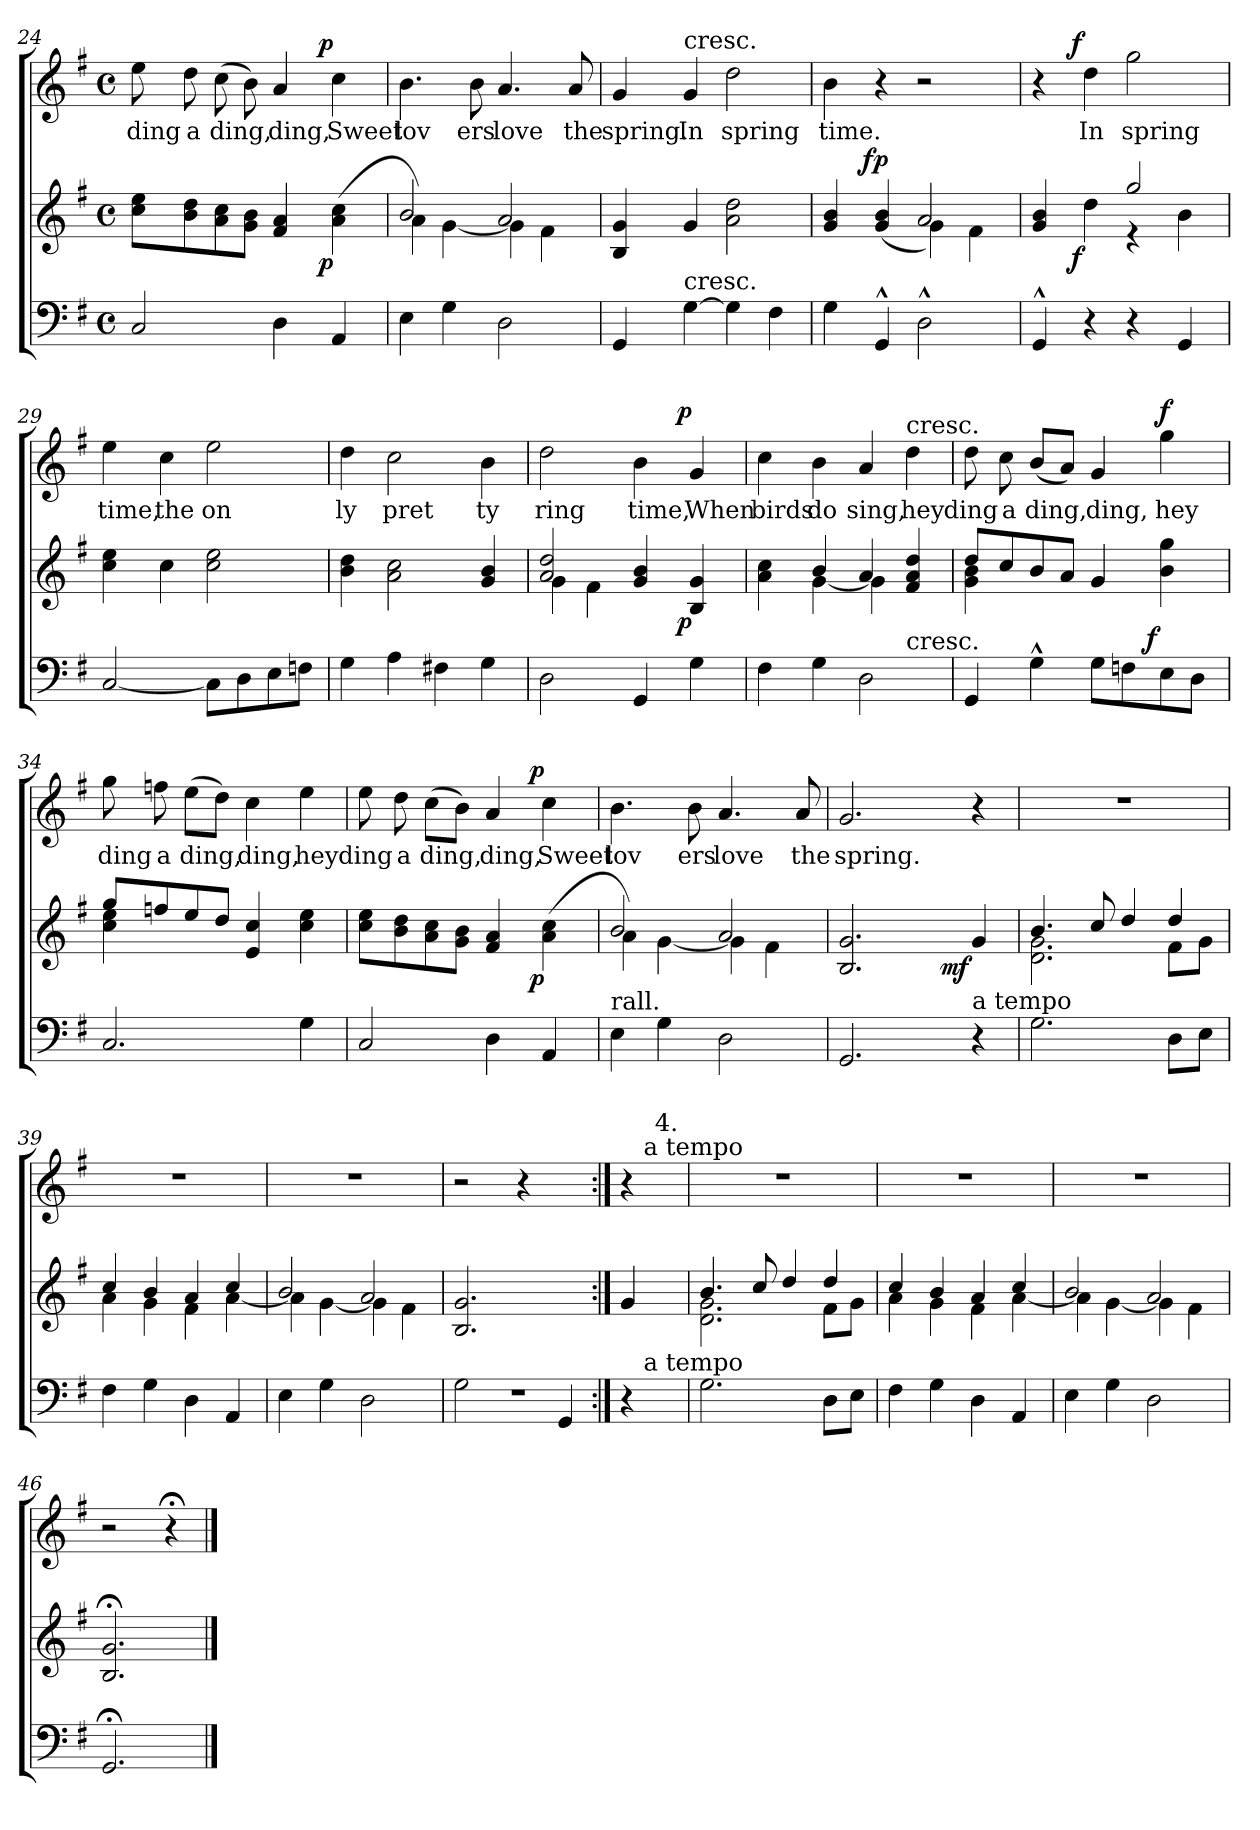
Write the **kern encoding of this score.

**kern	**kern	**dynam	**kern	**text	**dynam
*part2	*part2	*part2	*part1	*part1	*part1
*staff3	*staff2	*staff2/3	*staff1	*staff1	*staff1
*clefF4	*clefG2	*	*clefG2	*	*
*k[f#]	*k[f#]	*	*k[f#]	*	*
*G:	*G:	*	*G:	*	*
*M4/4	*M4/4	*	*M4/4	*	*
*met(c)	*met(c)	*	*met(c)	*	*
=24	=24	=24	=24	=24	=24
!	!	!	!	!LO:LY:b	!
*	*^	*	*^	*	*
2C/	8cc\ 8ee\L	2ryy	.	8ee\	2ryy	ding	.
!	!	!	!	!	!	!LO:LY:b	!
.	8b\ 8dd\	.	.	8dd\	.	a	.
!	!	!	!	!	!	!LO:LY:b	!
.	8a\ 8cc\	.	.	(>8cc\	.	ding,	.
.	8g\ 8b\J	.	.	8b\)	.	.	.
!	!	!	!	!	!	!LO:LY:b	!
4D\	4f#/ 4a/	8..ryy	.	4a/	8..ryy	ding,	.
!	!	!	!LO:DY:b	!	!	!	!LO:DY:a
.	.	4ryy	p	.	4ryy	.	p
!	!	!	!	!	!	!LO:LY:b	!
4AA/	(4a\ 4cc\	.	.	4cc\	.	Sweet	.
.	.	32ryy	.	.	32ryy	.	.
!!LO:LB:g=z
=25	=25	=25	=25	=25	=25	=25	=25
!	!	!	!	!	!	!LO:LY:b	!
*	*	*	*	*v	*v	*	*
4E\	2b/	4a\)	.	4.b\	lov	.
4G\	.	[<4g\	.	.	.	.
!	!	!	!	!	!LO:LY:b	!
.	.	.	.	8b\	ers	.
!	!	!	!	!	!LO:LY:b	!
2D\	2a/	4g\]	.	4.a/	love	.
.	.	4f#\	.	.	.	.
!	!	!	!	!	!LO:LY:b	!
.	.	.	.	8a/	the	.
*	*v	*v	*	*	*	*
=26	=26	=26	=26	=26	=26
!	!	!	!	!LO:LY:b	!
4GG/	4B/ 4g/	.	4g/	spring.	.
!	!	!	!LO:TX:a:t=cresc.	!	!
!LO:TX:a:t=cresc.	!	!	!	!	!
!	!	!	!	!LO:LY:b	!
[>4G\	4g/	.	4g/	In	.
!	!	!	!	!LO:LY:b	!
4G\]	2a\ 2dd\	.	2dd\	spring	.
4F#\	.	.	.	.	.
=27	=27	=27	=27	=27	=27
*	*^	*	*	*	*
!	!	!	!	!	!LO:LY:b	!
*^	*	*^	*	*	*	*
4G\	8..ryy	4g/ 4b/	2ryy	8..ryy	.	4b\	time.	.
!	!	!	!	!	!LO:DY:b=2	!	!	!
!	!	!	!	!	!LO:DY:n=1:a	!	!	!
.	2ryy	.	.	2ryy	f p	.	.	.
4GG^^</	.	(<4g/ 4b/	.	.	.	4r	.	.
2D^^>\	.	2a/	4g\)	.	.	2r	.	.
.	4ryy	.	.	4ryy	.	.	.	.
.	.	.	4f#\	.	.	.	.	.
.	32ryy	.	.	32ryy	.	.	.	.
*v	*v	*	*	*	*	*	*	*
=28	=28	=28	=28	=28	=28	=28	=28
*	*	*	*	*	*^	*	*
4GG^^</	4g/ 4b/	4ryy	8..ryy	.	4r	8..ryy	.	.
!	!	!	!	!LO:DY:b	!	!	!	!LO:DY:a
.	.	.	2ryy	f	.	2ryy	.	f
!	!	!	!	!	!	!	!LO:LY:b	!
4r	4ryy	4dd\	.	.	4dd\	.	In	.
!	!	!	!	!	!	!	!LO:LY:b	!
4r	2gg/	4re	.	.	2gg\	.	spring	.
.	.	.	4ryy	.	.	4ryy	.	.
4GG/	.	4b\	.	.	.	.	.	.
.	.	.	32ryy	.	.	32ryy	.	.
=29	=29	=29	=29	=29	=29	=29	=29	=29
!	!	!	!	!	!	!	!LO:LY:b	!
*	*v	*v	*v	*	*	*	*	*
*	*	*	*v	*v	*	*
[<2C/	4cc\ 4ee\	.	4ee\	time,	.
!	!	!	!	!LO:LY:b	!
.	4cc\	.	4cc\	the	.
!	!	!	!	!LO:LY:b	!
8C\L]	2cc\ 2ee\	.	2ee\	on	.
8D\	.	.	.	.	.
8E\	.	.	.	.	.
8Fn\J	.	.	.	.	.
!!LO:LB:g=z
=30	=30	=30	=30	=30	=30
!	!	!	!	!LO:LY:b	!
4G\	4b\ 4dd\	.	4dd\	ly	.
!	!	!	!	!LO:LY:b	!
4A\	2a\ 2cc\	.	2cc\	pret	.
4F#X\	.	.	.	.	.
!	!	!	!	!LO:LY:b	!
4G\	4g/ 4b/	.	4b\	ty	.
=31	=31	=31	=31	=31	=31
*	*^	*	*	*	*
!	!	!	!	!	!LO:LY:b	!
*	*	*^	*	*^	*	*
2D\	2a/ 2dd/	4g\	2ryy	.	2dd\	2ryy	ring	.
.	.	4f#\	.	.	.	.	.	.
!	!	!	!	!	!	!	!LO:LY:b	!
4GG/	4g/ 4b/	2ryy	8..ryy	.	4b\	8..ryy	time,	.
!	!	!	!	!LO:DY:b	!	!	!	!LO:DY:a
.	.	.	4ryy	p	.	4ryy	.	p
!	!	!	!	!	!	!	!LO:LY:b	!
4G\	4B/ 4g/	.	.	.	4g/	.	When	.
.	.	.	32ryy	.	.	32ryy	.	.
=32	=32	=32	=32	=32	=32	=32	=32	=32
!	!	!	!	!	!	!	!LO:LY:b	!
*	*	*v	*v	*	*	*	*	*
*^	*	*	*	*v	*v	*	*
4F#i\	2.ryy	4ryy	4a\ 4cc\	.	4cc\	birds	.
!	!	!	!	!	!	!LO:LY:b	!
4G\	.	4b/	[<4g\	.	4b\	do	.
!	!	!	!	!	!	!LO:LY:b	!
2D\	.	4a/	4g\]	.	4a/	sing,	.
!	!	!	!	!	!LO:TX:a:t=cresc.	!	!
!	!LO:TX:a:t=cresc.	!	!	!	!	!	!
!	!	!	!	!	!	!LO:LY:b	!
.	4ryy	4f#/ 4a/ 4dd/	4ryy	.	4dd\	hey	.
=33	=33	=33	=33	=33	=33	=33	=33
!	!	!	!	!	!	!LO:LY:b	!
4GG/	2ryy	8dd/L	4g\ 4b\	.	8dd\	ding	.
!	!	!	!	!	!	!LO:LY:b	!
.	.	8cc/	.	.	8cc\	a	.
!	!	!	!	!	!	!LO:LY:b	!
4G^^>\	.	8b/	2.ryy	.	(<8b/L	ding,	.
.	.	8a/J	.	.	8a/J)	.	.
!	!	!	!	!	!	!LO:LY:b	!
8G\L	8..ryy	4g/	.	.	4g/	ding,	.
8Fn\	.	.	.	.	.	.	.
!	!	!	!	!LO:DY:a=2	!	!	!
.	4ryy	.	.	f	.	.	.
!	!	!	!	!	!	!LO:LY:b	!LO:DY:a
8E\	.	4b\ 4gg\	.	.	4gg\	hey	f
8D\J	.	.	.	.	.	.	.
.	32ryy	.	.	.	.	.	.
!!LO:PB:g=z
=34	=34	=34	=34	=34	=34	=34	=34
!	!	!	!	!	!	!LO:LY:b	!
*v	*v	*	*	*	*	*	*
2.C/	8gg/L	4cc\ 4ee\	.	8gg\	ding	.
!	!	!	!	!	!LO:LY:b	!
.	8ffn/	.	.	8ffn\	a	.
!	!	!	!	!	!LO:LY:b	!
.	8ee/	2.ryy	.	(>8ee\L	ding,	.
.	8dd/J	.	.	8dd\J)	.	.
!	!	!	!	!	!LO:LY:b	!
.	4e/ 4cc/	.	.	4cc\	ding,	.
!	!	!	!	!	!LO:LY:b	!
4G\	4cc\ 4ee\	.	.	4ee\	hey	.
=35	=35	=35	=35	=35	=35	=35
!	!	!	!	!	!LO:LY:b	!
*	*	*	*	*^	*	*
2C/	8cc\ 8ee\L	2ryy	.	8ee\	2ryy	ding	.
!	!	!	!	!	!	!LO:LY:b	!
.	8b\ 8dd\	.	.	8dd\	.	a	.
!	!	!	!	!	!	!LO:LY:b	!
.	8a\ 8cc\	.	.	(>8cc\L	.	ding,	.
.	8g\ 8b\J	.	.	8b\J)	.	.	.
!	!	!	!	!	!	!LO:LY:b	!
4D\	4f#/ 4a/	8..ryy	.	4a/	8..ryy	ding,	.
!	!	!	!LO:DY:b	!	!	!	!LO:DY:a
.	.	4ryy	p	.	4ryy	.	p
!	!	!	!	!	!	!LO:LY:b	!
4AA/	(4a\ 4cc\	.	.	4cc\	.	Sweet	.
.	.	32ryy	.	.	32ryy	.	.
=36	=36	=36	=36	=36	=36	=36	=36
!LO:TX:a:t=rall.	!	!	!	!	!	!	!
!	!	!	!	!	!	!LO:LY:b	!
*	*	*	*	*v	*v	*	*
4E\	2b/	4a\)	.	4.b\	lov	.
4G\	.	[<4g\	.	.	.	.
!	!	!	!	!	!LO:LY:b	!
.	.	.	.	8b\	ers	.
!	!	!	!	!	!LO:LY:b	!
2D\	2a/	4g\]	.	4.a/	love	.
.	.	4f#\	.	.	.	.
!	!	!	!	!	!LO:LY:b	!
.	.	.	.	8a/	the	.
=37	=37	=37	=37	=37	=37	=37
!	!	!	!	!	!LO:LY:b	!
2.GG/	2.B/ 2.g/	2ryy	.	2.g/	spring.	.
.	.	8ryy	.	.	.	.
!	!	!	!LO:DY:b	!	!	!
.	.	4.ryy	mf	.	.	.
!LO:TX:a:t=a tempo	!	!	!	!	!	!
4r	4g/	.	.	4r	.	.
!!LO:LB:g=z
=38	=38	=38	=38	=38	=38	=38
2.G\	4.b/	2.d\ 2.g\	.	1r	.	.
.	8cc/	.	.	.	.	.
.	4dd/	.	.	.	.	.
8D\L	4dd/	8f#\L	.	.	.	.
8E\J	.	8g\J	.	.	.	.
=39	=39	=39	=39	=39	=39	=39
4F#\	4cc/	4a\	.	1r	.	.
4G\	4b/	4g\	.	.	.	.
4D\	4a/	4f#\	.	.	.	.
4AA/	4cc/	[<4a\	.	.	.	.
=40	=40	=40	=40	=40	=40	=40
4E\	2b/	4a\]	.	1r	.	.
4G\	.	[<4g\	.	.	.	.
2D\	2a/	4g\]	.	.	.	.
.	.	4f#\	.	.	.	.
*	*v	*v	*	*	*	*
=41	=41	=41	=41	=41	=41
*^	*	*	*	*	*
*	*^	*	*	*	*	*
2.ryy	2G\	1r	2.B/ 2.g/	.	2r	.	.
.	2ryy	.	.	.	4r	.	.
4GG/	.	.	4ryy	.	4ryy	.	.
*	*v	*v	*	*	*	*	*
=42:|!	=42:|!	=42:|!	=42:|!	=42:|!	=42:|!	=42:|!
*	*	*	*	*^	*	*
*	*	*	*	*	*^	*	*
4r	16.ryy	4g/	.	4r	16.ryy	8ryy	.	.
!	!	!	!	!	!LO:TX:a:t=a tempo	!	!	!
!	!LO:TX:a:t=a tempo	!	!	!	!	!	!	!
.	8ryy	.	.	.	8ryy	.	.	.
!	!	!	!	!	!	!LO:TX:a:t=4.	!	!
.	.	.	.	.	.	8ryy	.	.
.	32ryy	.	.	.	32ryy	.	.	.
*v	*v	*	*	*v	*v	*v	*	*
=43	=43	=43	=43	=43	=43
*	*^	*	*	*	*
2.G\	4.b/	2.d\ 2.g\	.	1r	.	.
.	8cc/	.	.	.	.	.
.	4dd/	.	.	.	.	.
8D\L	4dd/	8f#\L	.	.	.	.
8E\J	.	8g\J	.	.	.	.
=44	=44	=44	=44	=44	=44	=44
4F#\	4cc/	4a\	.	1r	.	.
4G\	4b/	4g\	.	.	.	.
4D\	4a/	4f#\	.	.	.	.
4AA/	4cc/	[<4a\	.	.	.	.
=45	=45	=45	=45	=45	=45	=45
4E\	2b/	4a\]	.	1r	.	.
4G\	.	[<4g\	.	.	.	.
2D\	2a/	4g\]	.	.	.	.
.	.	4f#\	.	.	.	.
*	*v	*v	*	*	*	*
=46	=46	=46	=46	=46	=46
2.GG;/	2.B/; 2.g/;	.	2r	.	.
.	.	.	4r;<	.	.
==	==	==	==	==	==
*-	*-	*-	*-	*-	*-
